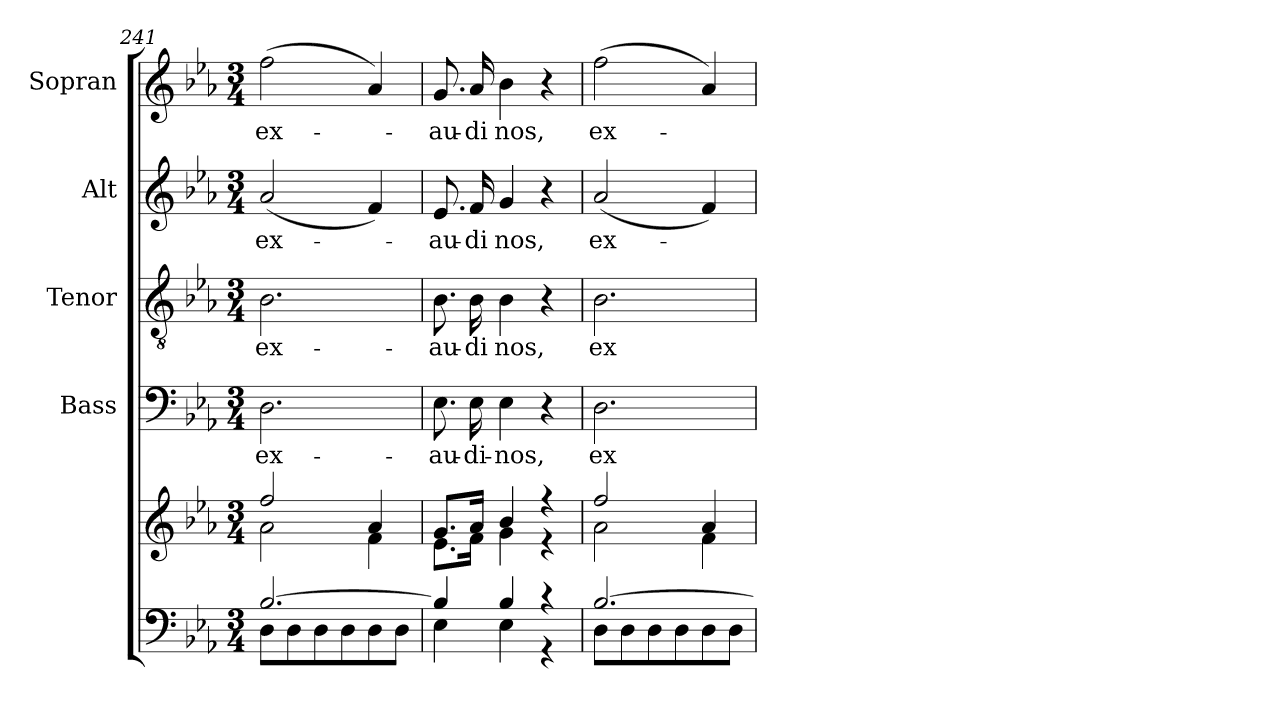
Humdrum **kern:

**kern	**kern	**kern	**text	**kern	**text	**kern	**text	**kern	**text
*part5	*part5	*part4	*part4	*part3	*part3	*part2	*part2	*part1	*part1
*staff6	*staff5	*staff4	*staff4	*staff3	*staff3	*staff2	*staff2	*staff1	*staff1
*	*	*I"Bass	*	*I"Tenor	*	*I"Alt	*	*I"Sopran	*
*	*	*I'B.	*	*I'T.	*	*I'A.	*	*I'S.	*
*clefF4	*clefG2	*clefF4	*	*clefGv2	*	*clefG2	*	*clefG2	*
*k[b-e-a-]	*k[b-e-a-]	*k[b-e-a-]	*	*k[b-e-a-]	*	*k[b-e-a-]	*	*k[b-e-a-]	*
*E-:	*E-:	*E-:	*	*E-:	*	*E-:	*	*E-:	*
*M3/4	*M3/4	*M3/4	*	*M3/4	*	*M3/4	*	*M3/4	*
=241	=241	=241	=241	=241	=241	=241	=241	=241	=241
*^	*^	*	*	*	*	*	*	*	*
!	!	!	!	!	!LO:LY:b	!	!LO:LY:b	!	!LO:LY:b	!	!LO:LY:b
[>2.B-/	8D\L	2ff/	2a-\	2.D\	ex-	2.B-\	ex-	(<2a-/	ex-	(>2ff\	ex-
.	8D\	.	.	.	.	.	.	.	.	.	.
.	8D\	.	.	.	.	.	.	.	.	.	.
.	8D\	.	.	.	.	.	.	.	.	.	.
.	8D\	4a-/	4f\	.	.	.	.	4f/)	.	4a-/)	.
.	8D\J	.	.	.	.	.	.	.	.	.	.
!!LO:LB:g=z
=242	=242	=242	=242	=242	=242	=242	=242	=242	=242	=242	=242
!	!	!	!	!	!LO:LY:b	!	!LO:LY:b	!	!LO:LY:b	!	!LO:LY:b
4B-/]	4E-\	8.g/L	8.e-\L	8.E-\	-au-	8.B-\	-au-	8.e-/	-au-	8.g/	-au-
!	!	!	!	!	!LO:LY:b	!	!LO:LY:b	!	!LO:LY:b	!	!LO:LY:b
.	.	16a-/Jk	16f\Jk	16E-\	-di-	16B-\	-di	16f/	-di	16a-/	-di
!	!	!	!	!	!LO:LY:b	!	!LO:LY:b	!	!LO:LY:b	!	!LO:LY:b
4B-/	4E-\	4b-/	4g\	4E-\	-nos,	4B-\	nos,	4g/	nos,	4b-\	nos,
4r	4r	4r	4r	4r	.	4r	.	4r	.	4r	.
=243	=243	=243	=243	=243	=243	=243	=243	=243	=243	=243	=243
!	!	!	!	!	!LO:LY:b	!	!LO:LY:b	!	!LO:LY:b	!	!LO:LY:b
[>2.B-/	8D\L	2ff/	2a-\	2.D\	ex-	2.B-\	ex-	(<2a-/	ex-	(>2ff\	ex-
.	8D\	.	.	.	.	.	.	.	.	.	.
.	8D\	.	.	.	.	.	.	.	.	.	.
.	8D\	.	.	.	.	.	.	.	.	.	.
.	8D\	4a-/	4f\	.	.	.	.	4f/)	.	4a-/)	.
.	8D\J	.	.	.	.	.	.	.	.	.	.
*v	*v	*	*	*	*	*	*	*	*	*	*
*	*v	*v	*	*	*	*	*	*	*	*
=	=	=	=	=	=	=	=	=	=
*-	*-	*-	*-	*-	*-	*-	*-	*-	*-
